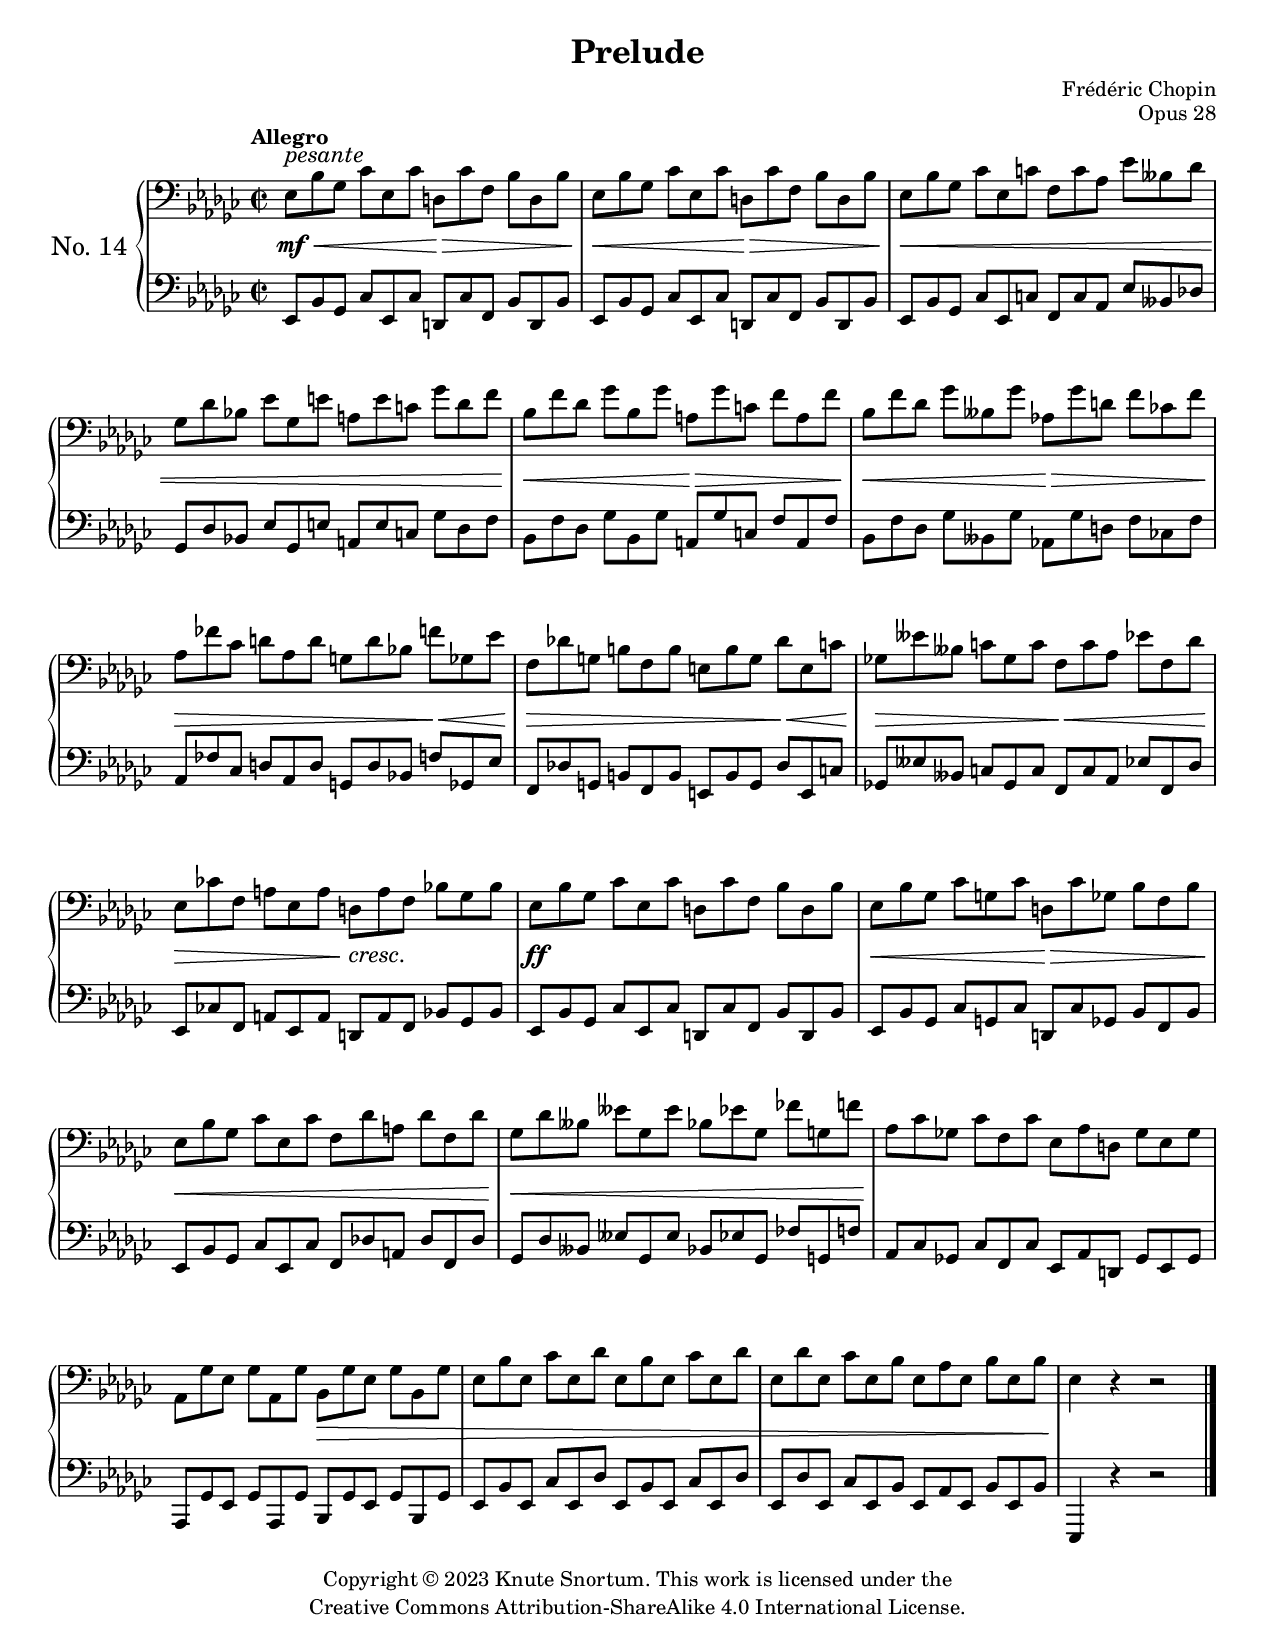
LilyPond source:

\version "2.24.0"

\include "includes/header-paper.ily"
%...+....1....+....2....+....3....+....4....+....5....+....6....+....7....+....

\version "2.24.0"
\language "english"

\include "global-variables.ily"

%%% Music %%%

global = {
  \time 2/2
  \key ef \minor
  \accidentalStyle piano
  
  % Group eight notes by twos
  \set Timing.beamExceptions = #'()
  \set Timing.baseMoment = #(ly:make-moment 1/4)
  \set Timing.beatStructure = 1,1,1,1
}

unisonMusic = {
  ef,8 bf' gf cf ef, cf' d, cf' f, bf d, bf' |
  ef,8 bf' gf cf ef, c' f, c' af ef' bff df |
  gf,8 df' bf ef gf, e' a, e' c gf' df f |
  bf,8 f' df gf bf, gf' a, gf' c, f a, f' |
  bf,8 f' df gf bff, gf' af, gf' d f cf f |
  af,8 ff' cf d af d g, d' bf f' gf, ef' |
  f,8 df' g, b f b e, b' g df' e, c' |
  
  \barNumberCheck 9
  gf8 eff' bff c gf c f, c' af ef' f, df' |
  ef,8 cf' f, a ef a d, a' f bf gf bf |
  ef,8 bf' gf cf ef, cf' d, cf' f, bf d, bf' |
  ef,8 bf' gf cf g cf d, cf' gf bf f bf |
  ef,8 bf' gf cf ef, cf' f, df' a df f, df' |
  gf,8 df' bff eff gf, eff' bf ef gf, ff' g, f' |
  af,8 cf gf cf f, cf' ef, af d, gf ef gf |
  af,8 gf' ef gf af, gf' bf, gf' ef gf bf, gf' |
  
  \barNumberCheck 17
  ef8 bf' ef, cf' ef, df' ef, bf' ef, cf' ef, df' |
  ef,8 df' ef, cf' ef, bf' ef, af ef bf' ef, bf' |
}

rightHand = \relative {
  \clef bass
  \global
  \set Score.tempoHideNote = ##t 
  \tempo "Allegro" 2 = 84
  
  \scaleDurations 2/3 {
    ef8^\pesante bf' gf cf ef, cf' d, cf' f, bf d, bf' |
    \unisonMusic
  }
  ef,4 r r2 |
  \bar "|."
}

leftHand = \relative {
  \clef bass
  \global

  \scaleDurations 2/3 {
    ef,8 bf' gf cf ef, cf' d, cf' f, bf d, bf' |
    \unisonMusic
  }
  ef,,4 r r2 |
}

dynamics = {
  \override DynamicTextSpanner.style = #'none
  s2\mf\< s\> |
  s2\< s\> |
  s1\< |
  s1 |
  s2\< s\> |
  s2\< s\> |
  s2.\> s4\< |
  s2.\> s4\< |
  
  \barNumberCheck 9
  s2\> s\< |
  s2\> s\cresc |
  s1\ff |
  s2\< s\> |
  s1\< |
  s1\< |
  s1\! |
  s2 s\> |
  
  \barNumberCheck 17
  s1 * 2 |
  s1\! |
}

preludeFourteenMusic = \score { 
  \keepWithTag #'layout
  \new PianoStaff \with { 
    instrumentName = \markup \huge "No. 14"
  } <<
    \new Staff = "upper" \rightHand
    \new Dynamics \dynamics
    \new Staff = "lower" \leftHand
  >>
  \layout {}
}

preludeFourteenMidi = \book {
  \bookOutputName "prelude-op28-no14"
  \score { 
    \keepWithTag #'midi
    <<
      \new Staff = "upper" << \rightHand \dynamics >>  
      \new Staff = "lower" << \leftHand \dynamics >> 
    >>
    \midi {}
  }
}


\header {
  title = "Prelude"
  opus = "Opus 28"
  composer = "Frédéric Chopin"
}

\paper {
  two-sided = ##f 
}

\preludeFourteenMusic
\preludeFourteenMidi
